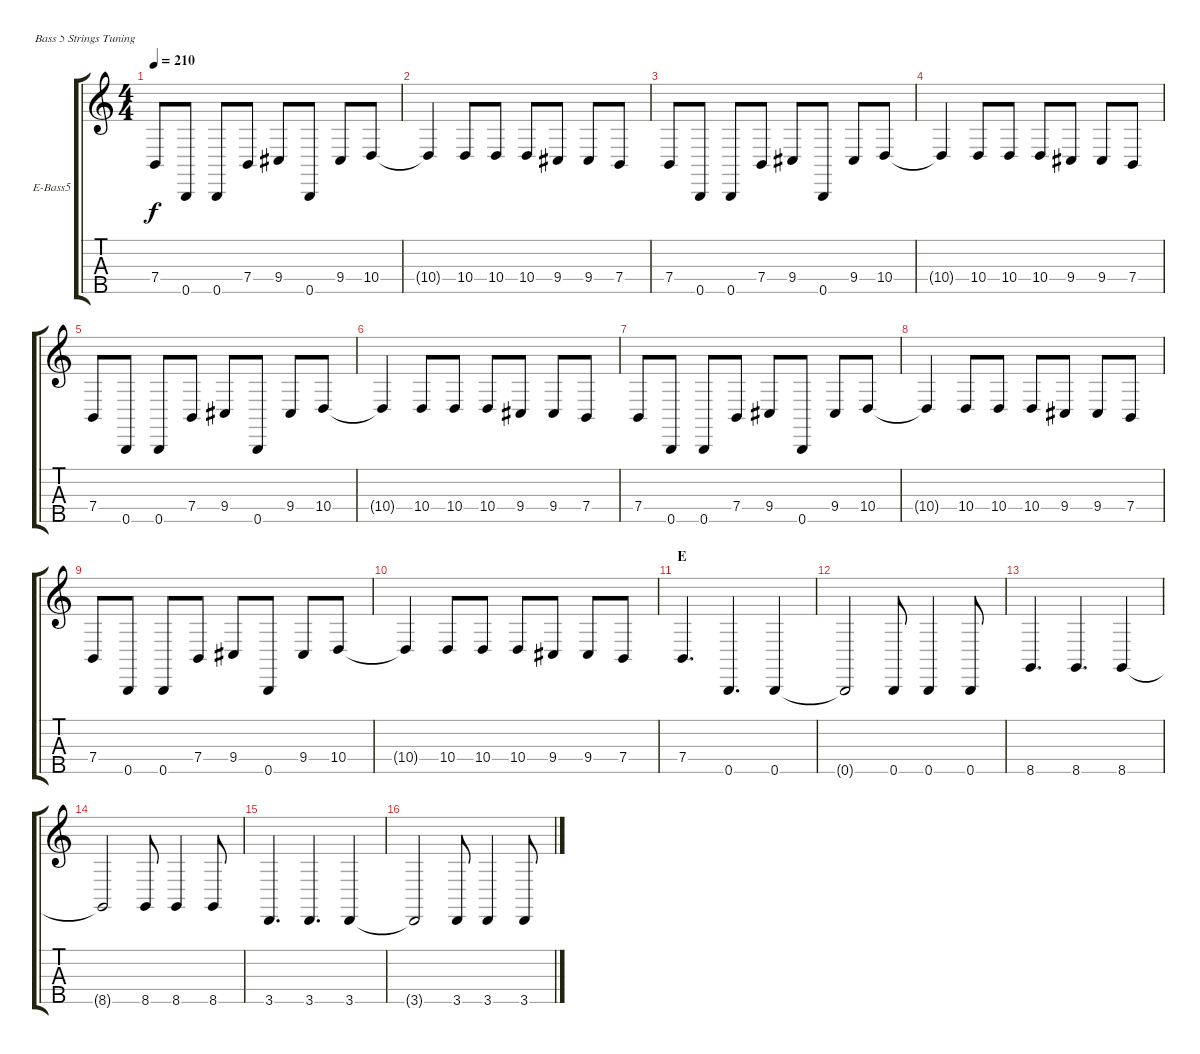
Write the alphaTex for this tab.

\bracketExtendMode groupsimilarinstruments
\firstSystemTrackNameOrientation horizontal
\otherSystemsTrackNameOrientation horizontal
\track ("Bass" "E-Bass5") {instrument electricbassfinger}
\staff {score tabs}
\tuning (G2 D2 A1 E1 B0)
\ts (4 4)
\tempo 210
\clef g2
\ks c
7.4.8{dy f} 0.5.8 0.5.8 7.4.8 9.4.8 0.5.8 9.4.8 10.4.8 |
10.4{t}.4 10.4.8 10.4.8 10.4.8 9.4.8 9.4.8 7.4.8 |
7.4.8 0.5.8 0.5.8 7.4.8 9.4.8 0.5.8 9.4.8 10.4.8 |
10.4{t}.4 10.4.8 10.4.8 10.4.8 9.4.8 9.4.8 7.4.8 |
7.4.8 0.5.8 0.5.8 7.4.8 9.4.8 0.5.8 9.4.8 10.4.8 |
10.4{t}.4 10.4.8 10.4.8 10.4.8 9.4.8 9.4.8 7.4.8 |
7.4.8 0.5.8 0.5.8 7.4.8 9.4.8 0.5.8 9.4.8 10.4.8 |
10.4{t}.4 10.4.8 10.4.8 10.4.8 9.4.8 9.4.8 7.4.8 |
7.4.8 0.5.8 0.5.8 7.4.8 9.4.8 0.5.8 9.4.8 10.4.8 |
10.4{t}.4 10.4.8 10.4.8 10.4.8 9.4.8 9.4.8 7.4.8 |
\section ("" "E")
7.4.4{d} 0.5.4{d} 0.5.4 |
0.5{t}.2 0.5.8 0.5.4 0.5.8 |
8.5.4{d} 8.5.4{d} 8.5.4 |
8.5{t}.2 8.5.8 8.5.4 8.5.8 |
3.5.4{d} 3.5.4{d} 3.5.4 |
3.5{t}.2 3.5.8 3.5.4 3.5.8
